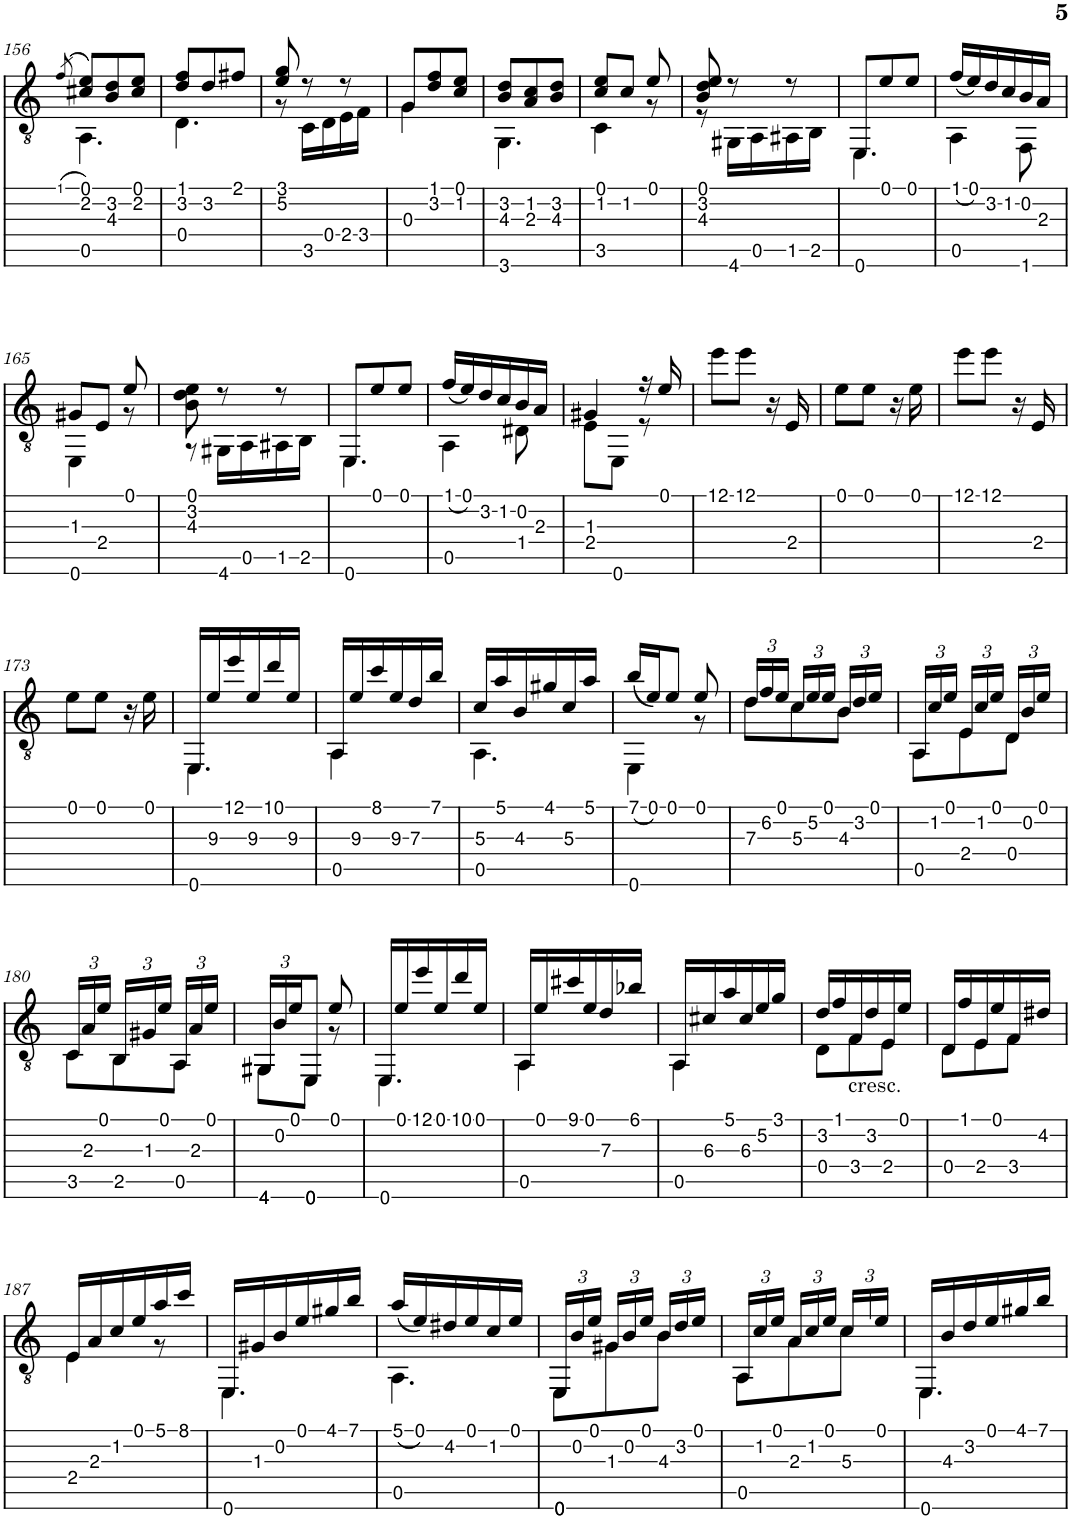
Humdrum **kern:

**kern	**kern
*part1	*part1
*staff2	*staff1
*I"Classical Guitar	*
!!LO:PB:g=z
*	*clefGv2
*k[]	*k[]
*a:	*a:
*M3/8	*M3/8
=156	=156
qf	(>8qf/
*^	*^
8c#X\ 8e\L	4.AA	8c#X/ 8e/L)	4.AA\
8B\ 8d\	.	8B/ 8d/	.
8c#\ 8e\J	.	8c#/ 8e/J	.
=157	=157	=157	=157
8d\ 8f\L	4.D	8d/ 8f/L	4.D\
8d	.	8d/	.
8f#XJ	.	8f#X/J	.
=158	=158	=158	=158
8e 8g	8r	8e/ 8g/	8r
8r	16CLL	8r	16C\LL
.	16D	.	16D\
8r	16E	8r	16E\
.	16FJJ	.	16F\JJ
=159	=159	=159	=159
8GL	4.G	8G/L	4.G\
8d\ 8f\	.	8d/ 8f/	.
8c\ 8e\J	.	8c/ 8e/J	.
=160	=160	=160	=160
8B\ 8d\L	4.GG	8B/ 8d/L	4.GG\
8A\ 8c\	.	8A/ 8c/	.
8B\ 8d\J	.	8B/ 8d/J	.
=161	=161	=161	=161
8c\ 8e\L	4C	8c/ 8e/L	4C\
8c	.	8c/J	.
8eJ	8r	8e/	8r
=162	=162	=162	=162
8B 8d 8e	8r	8B/ 8d/ 8e/	8r
8r	16GG#XLL	8r	16GG#X\LL
.	16AA	.	16AA\
8r	16AA#X	8r	16AA#X\
.	16BBJJ	.	16BB\JJ
=163	=163	=163	=163
8EEL	4.EE	8EE/L	4.EE\
8e	.	8e/	.
8eJ	.	8e/J	.
=164	=164	=164	=164
16fLL	4AA	(<16f/LL	4AA\
16e	.	16e/)	.
16d	.	16d/	.
16c	.	16c/	.
16B	8FF	16B/	8FF\
16AJJ	.	16A/JJ	.
!!LO:LB:g=z	!!
=165	=165	=165	=165
8G#XL	4EE	8G#X/L	4EE\
8E	.	8E/J	.
8eJ	8r	8e/	8r
=166	=166	=166	=166
8B 8d 8e	8r	8B\ 8d\ 8e\	8r
8r	16GG#XLL	8r	16GG#X\LL
.	16AA	.	16AA\
8r	16AA#X	8r	16AA#X\
.	16BBJJ	.	16BB\JJ
=167	=167	=167	=167
8EEL	4.EE	8EE/L	4.EE\
8e	.	8e/	.
8eJ	.	8e/J	.
=168	=168	=168	=168
16fLL	4AA	(<16f/LL	4AA\
16e	.	16e/)	.
16d	.	16d/	.
16c	.	16c/	.
16B	8D#X	16B/	8D#X\
16AJJ	.	16A/JJ	.
=169	=169	=169	=169
4G#X	8EL	4G#X/	8E\L
.	8EEJ	.	8EE\J
16r	8r	16r	8r
16e	.	16e/	.
*v	*v	*	*
*	*v	*v
=170	=170
8eeL	8ee\L
8eeJ	8ee\J
16r	16r
16E	16E/
=171	=171
8eL	8e\L
8eJ	8e\J
16r	16r
16e	16e\
=172	=172
8eeL	8ee\L
8eeJ	8ee\J
16r	16r
16E	16E/
!!LO:LB:g=z
=173	=173
8eL	8e\L
8eJ	8e\J
16r	16r
16e	16e\
=174	=174
*^	*^
16EELL	4.EE	16EE/LL	4.EE\
16e	.	16e/	.
16ee	.	16ee/	.
16e	.	16e/	.
16dd	.	16dd/	.
16eJJ	.	16e/JJ	.
=175	=175	=175	=175
16AALL	4.AA	16AA/LL	4.AA\
16e	.	16e/	.
16cc	.	16cc/	.
16e	.	16e/	.
16d	.	16d/	.
16bJJ	.	16b/JJ	.
=176	=176	=176	=176
16cLL	4.AA	16c/LL	4.AA\
16a	.	16a/	.
16B	.	16B/	.
16g#X	.	16g#X/	.
16c	.	16c/	.
16aJJ	.	16a/JJ	.
=177	=177	=177	=177
16bLL	4EE	(<16b/LL	4EE\
16eJ	.	16e/J)	.
8e	.	8e/J	.
8eJ	8r	8e/	8r
=178	=178	=178	=178
*Xbrackettup	*	*Xbrackettup	*
24dLL	8dL	24d/LL	8d\L
24f	.	24f/	.
24e	.	24e/JJ	.
24c	8c	24c/LL	8c\
24e	.	24e/	.
24e	.	24e/JJ	.
24B	8BJ	24B/LL	8B\J
24d	.	24d/	.
24eJJ	.	24e/JJ	.
=179	=179	=179	=179
24AALL	8AAL	24AA/LL	8AA\L
24c	.	24c/	.
24e	.	24e/JJ	.
24E	8E	24E/LL	8E\
24c	.	24c/	.
24e	.	24e/JJ	.
24D	8DJ	24D/LL	8D\J
24B	.	24B/	.
24eJJ	.	24e/JJ	.
!!LO:LB:g=z	!!
=180	=180	=180	=180
24CLL	8CL	24C/LL	8C\L
24A	.	24A/	.
24e	.	24e/JJ	.
24BB	8BB	24BB/LL	8BB\
24G#X	.	24G#X/	.
24e	.	24e/JJ	.
24AA	8AAJ	24AA/LL	8AA\J
24A	.	24A/	.
24eJJ	.	24e/JJ	.
=181	=181	=181	=181
24GG#XLL	8GG#L	24GG#X/LL	8GG#\L
24B	.	24B/	.
24eJ	.	24e/J	.
8EE	8EEJ	8EE/J	8EE\J
8eJ	8r	8e/	8r
=182	=182	=182	=182
16EELL	4.EE	16EE/LL	4.EE\
16e	.	16e/	.
16ee	.	16ee/	.
16e	.	16e/	.
16dd	.	16dd/	.
16eJJ	.	16e/JJ	.
=183	=183	=183	=183
16AALL	4.AA	16AA/LL	4.AA\
16e	.	16e/	.
16cc#X	.	16cc#X/	.
16e	.	16e/	.
16d	.	16d/	.
16b-XJJ	.	16b-X/JJ	.
=184	=184	=184	=184
16AALL	4.AA	16AA/LL	4.AA\
16c#X	.	16c#X/	.
16a	.	16a/	.
16c#	.	16c#/	.
16e	.	16e/	.
16gJJ	.	16g/JJ	.
=185	=185	=185	=185
16dLL	8DL	16d/LL	8D\L
16f	.	16f/	.
!	!	!LO:TX:b:t=cresc.	!
16F	8F	16F/	8F\
16d	.	16d/	.
16E	8EJ	16E/	8E\J
16eJJ	.	16e/JJ	.
=186	=186	=186	=186
16DLL	8DL	16D/LL	8D\L
16f	.	16f/	.
16E	8E	16E/	8E\
16e	.	16e/	.
16F	8FJ	16F/	8F\J
16d#XJJ	.	16d#X/JJ	.
!!LO:LB:g=z	!!
=187	=187	=187	=187
16ELL	4E	16E/LL	4E\
16A	.	16A/	.
16c	.	16c/	.
16e	.	16e/	.
16a	8r	16a/	8r
16ccJJ	.	16cc/JJ	.
=188	=188	=188	=188
16EELL	4.EE	16EE/LL	4.EE\
16G#X	.	16G#X/	.
16B	.	16B/	.
16e	.	16e/	.
16g#X	.	16g#X/	.
16bJJ	.	16b/JJ	.
=189	=189	=189	=189
16aLL	4.AA	(<16a/LL	4.AA\
16e	.	16e/)	.
16d#X	.	16d#X/	.
16e	.	16e/	.
16c	.	16c/	.
16eJJ	.	16e/JJ	.
=190	=190	=190	=190
24EELL	8EEL	24EE/LL	8EE\L
24B	.	24B/	.
24e	.	24e/JJ	.
24G#X	8G#	24G#X/LL	8G#\
24B	.	24B/	.
24e	.	24e/JJ	.
24B	8BJ	24B/LL	8B\J
24d	.	24d/	.
24eJJ	.	24e/JJ	.
=191	=191	=191	=191
24AALL	8AAL	24AA/LL	8AA\L
24c	.	24c/	.
24e	.	24e/JJ	.
24A	8A	24A/LL	8A\
24c	.	24c/	.
24e	.	24e/JJ	.
24c	8cJ	24c/LL	8c\J
24e	.	24e/	.
24eJJ	.	24e/JJ	.
=192	=192	=192	=192
16EELL	4.EE	16EE/LL	4.EE\
16B	.	16B/	.
16d	.	16d/	.
16e	.	16e/	.
16g#X	.	16g#X/	.
16bJJ	.	16b/JJ	.
*v	*v	*	*
*	*v	*v
=	=
*-	*-
